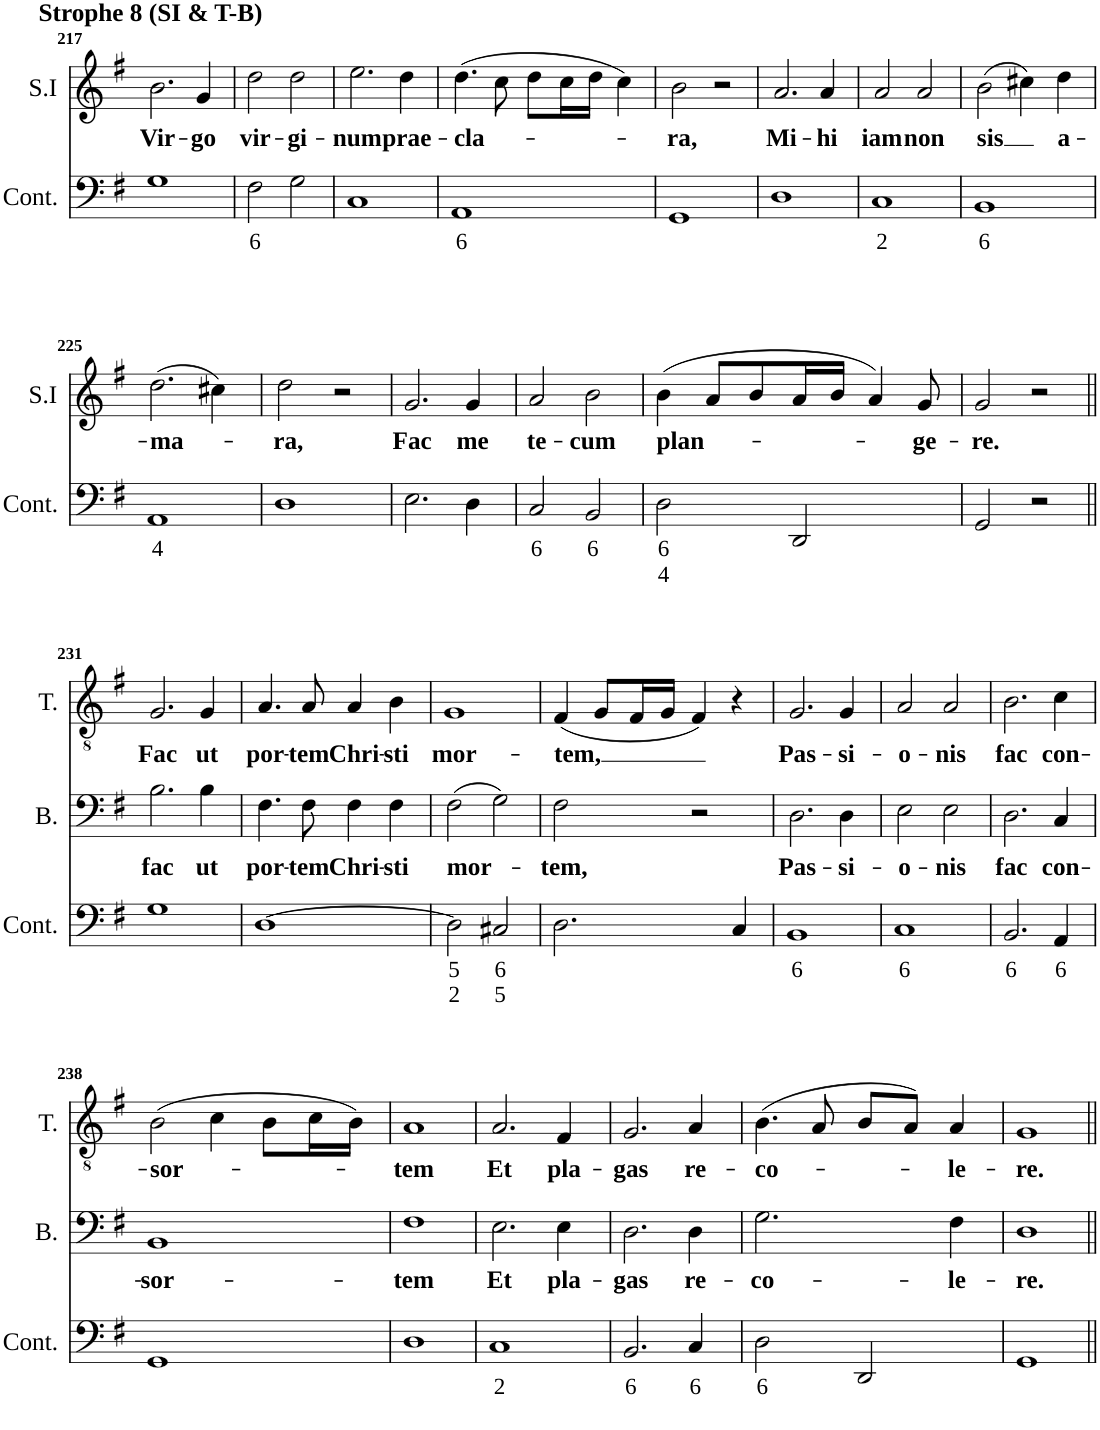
**kern	**text	**text	**kern	**text	**kern	**text	**kern	**text
*part4	*part4	*part4	*part3	*part3	*part2	*part2	*part1	*part1
*staff4	*staff4	*staff4	*staff3	*staff3	*staff2	*staff2	*staff1	*staff1
*I"Continuo	*	*	*I"Bass	*	*I"Tenor	*	*I"Soprano I	*
*I'Cont.	*	*	*I'B.	*	*I'T.	*	*I'S.I	*
!!LO:PB:g=z
*clefF4	*	*	*clefF4	*	*clefGv2	*	*clefG2	*
*k[f#]	*	*	*k[f#]	*	*k[f#]	*	*k[f#]	*
*M2/2	*	*	*M2/2	*	*M2/2	*	*M2/2	*
*met(c|)	*	*	*met(c|)	*	*met(c|)	*	*met(c|)	*
=217	=217	=217	=217	=217	=217	=217	=217	=217
!	!	!	!	!	!	!	!LO:TX:a:B:t=Strophe 8 (SI & T-B)	!
!	!	!	!	!	!	!	!	!LO:LY:b
1G	.	.	1r	.	1r	.	2.b\	Vir-
!	!	!	!	!	!	!	!	!LO:LY:b
.	.	.	.	.	.	.	4g/	-go
=218	=218	=218	=218	=218	=218	=218	=218	=218
!	!LO:LY:b	!	!	!	!	!	!	!LO:LY:b
2F#\	6	.	1r	.	1r	.	2dd\	vir-
!	!	!	!	!	!	!	!	!LO:LY:b
2G\	.	.	.	.	.	.	2dd\	-gi-
=219	=219	=219	=219	=219	=219	=219	=219	=219
!	!	!	!	!	!	!	!	!LO:LY:b
1C	.	.	1r	.	1r	.	2.ee\	-num
!	!	!	!	!	!	!	!	!LO:LY:b
.	.	.	.	.	.	.	4dd\	prae-
=220	=220	=220	=220	=220	=220	=220	=220	=220
!	!LO:LY:b	!	!	!	!	!	!	!LO:LY:b
1AA	6	.	1r	.	1r	.	(4.dd\	-cla-
.	.	.	.	.	.	.	8cc\	.
.	.	.	.	.	.	.	8dd\L	.
.	.	.	.	.	.	.	16cc\L	.
.	.	.	.	.	.	.	16dd\JJ	.
.	.	.	.	.	.	.	4cc\)	.
=221	=221	=221	=221	=221	=221	=221	=221	=221
!	!	!	!	!	!	!	!	!LO:LY:b
1GG	.	.	1r	.	1r	.	2b\	-ra,
.	.	.	.	.	.	.	2r	.
=222	=222	=222	=222	=222	=222	=222	=222	=222
!	!	!	!	!	!	!	!	!LO:LY:b
1D	.	.	1r	.	1r	.	2.a/	Mi-
!	!	!	!	!	!	!	!	!LO:LY:b
.	.	.	.	.	.	.	4a/	-hi
=223	=223	=223	=223	=223	=223	=223	=223	=223
!	!LO:LY:b	!	!	!	!	!	!	!LO:LY:b
1C	2	.	1r	.	1r	.	2a/	iam
!	!	!	!	!	!	!	!	!LO:LY:b
.	.	.	.	.	.	.	2a/	non
=224	=224	=224	=224	=224	=224	=224	=224	=224
!	!LO:LY:b	!	!	!	!	!	!	!LO:LY:b
1BB	6	.	1r	.	1r	.	(2b\	sis
.	.	.	.	.	.	.	4cc#X\)	.
!	!	!	!	!	!	!	!	!LO:LY:b
.	.	.	.	.	.	.	4dd\	a-
!!LO:LB:g=z
=225	=225	=225	=225	=225	=225	=225	=225	=225
!	!LO:LY:b	!	!	!	!	!	!	!LO:LY:b
1AA	4	.	1r	.	1r	.	(2.dd\	-ma-
.	.	.	.	.	.	.	4cc#X\)	.
=226	=226	=226	=226	=226	=226	=226	=226	=226
!	!	!	!	!	!	!	!	!LO:LY:b
1D	.	.	1r	.	1r	.	2dd\	-ra,
.	.	.	.	.	.	.	2r	.
=227	=227	=227	=227	=227	=227	=227	=227	=227
!	!	!	!	!	!	!	!	!LO:LY:b
2.E\	.	.	1r	.	1r	.	2.g/	Fac
!	!	!	!	!	!	!	!	!LO:LY:b
4D\	.	.	.	.	.	.	4g/	me
=228	=228	=228	=228	=228	=228	=228	=228	=228
!	!LO:LY:b	!	!	!	!	!	!	!LO:LY:b
2C/	6	.	1r	.	1r	.	2a/	te-
!	!LO:LY:b	!	!	!	!	!	!	!LO:LY:b
2BB/	6	.	.	.	.	.	2b\	-cum
=229	=229	=229	=229	=229	=229	=229	=229	=229
!	!LO:LY:b	!LO:LY:b	!	!	!	!	!	!LO:LY:b
2D\	6	4	1r	.	1r	.	(4b\	plan-
.	.	.	.	.	.	.	8a/L	.
.	.	.	.	.	.	.	8b/	.
2DD/	.	.	.	.	.	.	16a/L	.
.	.	.	.	.	.	.	16b/JJ	.
.	.	.	.	.	.	.	4a/)	.
!	!	!	!	!	!	!	!	!LO:LY:b
.	.	.	.	.	.	.	8g/	-ge-
=230	=230	=230	=230	=230	=230	=230	=230	=230
!	!	!	!	!	!	!	!	!LO:LY:b
2GG/	.	.	1r	.	1r	.	2g/	-re.
2r	.	.	.	.	.	.	2r	.
!!LO:LB:g=z
=231||	=231||	=231||	=231||	=231||	=231||	=231||	=231||	=231||
!	!	!	!	!LO:LY:b	!	!LO:LY:b	!	!
1G	.	.	2.B\	fac	2.G/	Fac	1r	.
!	!	!	!	!LO:LY:b	!	!LO:LY:b	!	!
.	.	.	4B\	ut	4G/	ut	.	.
=232	=232	=232	=232	=232	=232	=232	=232	=232
!	!	!	!	!LO:LY:b	!	!LO:LY:b	!	!
[1D	.	.	4.F#\	por-	4.A/	por-	1r	.
!	!	!	!	!LO:LY:b	!	!LO:LY:b	!	!
.	.	.	8F#\	-tem	8A/	-tem	.	.
!	!	!	!	!LO:LY:b	!	!LO:LY:b	!	!
.	.	.	4F#\	Chri-	4A/	Chri-	.	.
!	!	!	!	!LO:LY:b	!	!LO:LY:b	!	!
.	.	.	4F#\	-sti	4B\	-sti	.	.
=233	=233	=233	=233	=233	=233	=233	=233	=233
!	!LO:LY:b	!LO:LY:b	!	!LO:LY:b	!	!LO:LY:b	!	!
2D\]	5	2	(2F#\	mor-	1G	mor-	1r	.
!	!LO:LY:b	!LO:LY:b	!	!	!	!	!	!
2C#X/	6	5	2G\)	.	.	.	.	.
=234	=234	=234	=234	=234	=234	=234	=234	=234
!	!	!	!	!LO:LY:b	!	!LO:LY:b	!	!
2.D\	.	.	2F#\	-tem,	(4F#/	-tem,	1r	.
.	.	.	.	.	8G/L	.	.	.
.	.	.	.	.	16F#/L	.	.	.
.	.	.	.	.	16G/JJ	.	.	.
.	.	.	2r	.	4F#/)	.	.	.
4C/	.	.	.	.	4r	.	.	.
=235	=235	=235	=235	=235	=235	=235	=235	=235
!	!LO:LY:b	!	!	!LO:LY:b	!	!LO:LY:b	!	!
1BB	6	.	2.D\	Pas-	2.G/	Pas-	1r	.
!	!	!	!	!LO:LY:b	!	!LO:LY:b	!	!
.	.	.	4D\	-si-	4G/	-si-	.	.
=236	=236	=236	=236	=236	=236	=236	=236	=236
!	!LO:LY:b	!	!	!LO:LY:b	!	!LO:LY:b	!	!
1C	6	.	2E\	-o-	2A/	-o-	1r	.
!	!	!	!	!LO:LY:b	!	!LO:LY:b	!	!
.	.	.	2E\	-nis	2A/	-nis	.	.
=237	=237	=237	=237	=237	=237	=237	=237	=237
!	!LO:LY:b	!	!	!LO:LY:b	!	!LO:LY:b	!	!
2.BB/	6	.	2.D\	fac	2.B\	fac	1r	.
!	!LO:LY:b	!	!	!LO:LY:b	!	!LO:LY:b	!	!
4AA/	6	.	4C/	con-	4c\	con-	.	.
!!LO:LB:g=z
=238	=238	=238	=238	=238	=238	=238	=238	=238
!	!	!	!	!LO:LY:b	!	!LO:LY:b	!	!
1GG	.	.	1BB	-sor-	(2B\	-sor-	1r	.
.	.	.	.	.	4c\	.	.	.
.	.	.	.	.	8B\L	.	.	.
.	.	.	.	.	16c\L	.	.	.
.	.	.	.	.	16B\JJ)	.	.	.
=239	=239	=239	=239	=239	=239	=239	=239	=239
!	!	!	!	!LO:LY:b	!	!LO:LY:b	!	!
1D	.	.	1F#	-tem	1A	-tem	1r	.
=240	=240	=240	=240	=240	=240	=240	=240	=240
!	!LO:LY:b	!	!	!LO:LY:b	!	!LO:LY:b	!	!
1C	2	.	2.E\	Et	2.A/	Et	1r	.
!	!	!	!	!LO:LY:b	!	!LO:LY:b	!	!
.	.	.	4E\	pla-	4F#/	pla-	.	.
=241	=241	=241	=241	=241	=241	=241	=241	=241
!	!LO:LY:b	!	!	!LO:LY:b	!	!LO:LY:b	!	!
2.BB/	6	.	2.D\	-gas	2.G/	-gas	1r	.
!	!LO:LY:b	!	!	!LO:LY:b	!	!LO:LY:b	!	!
4C/	6	.	4D\	re-	4A/	re-	.	.
=242	=242	=242	=242	=242	=242	=242	=242	=242
!	!LO:LY:b	!	!	!LO:LY:b	!	!LO:LY:b	!	!
2D\	6	.	2.G\	-co-	(4.B\	-co-	1r	.
.	.	.	.	.	8A/	.	.	.
2DD/	.	.	.	.	8B/L	.	.	.
.	.	.	.	.	8A/J)	.	.	.
!	!	!	!	!LO:LY:b	!	!LO:LY:b	!	!
.	.	.	4F#\	-le-	4A/	-le-	.	.
=243	=243	=243	=243	=243	=243	=243	=243	=243
!	!	!	!	!LO:LY:b	!	!LO:LY:b	!	!
1GG	.	.	1D	-re.	1G	-re.	1r	.
=||	=||	=||	=||	=||	=||	=||	=||	=||
*-	*-	*-	*-	*-	*-	*-	*-	*-
